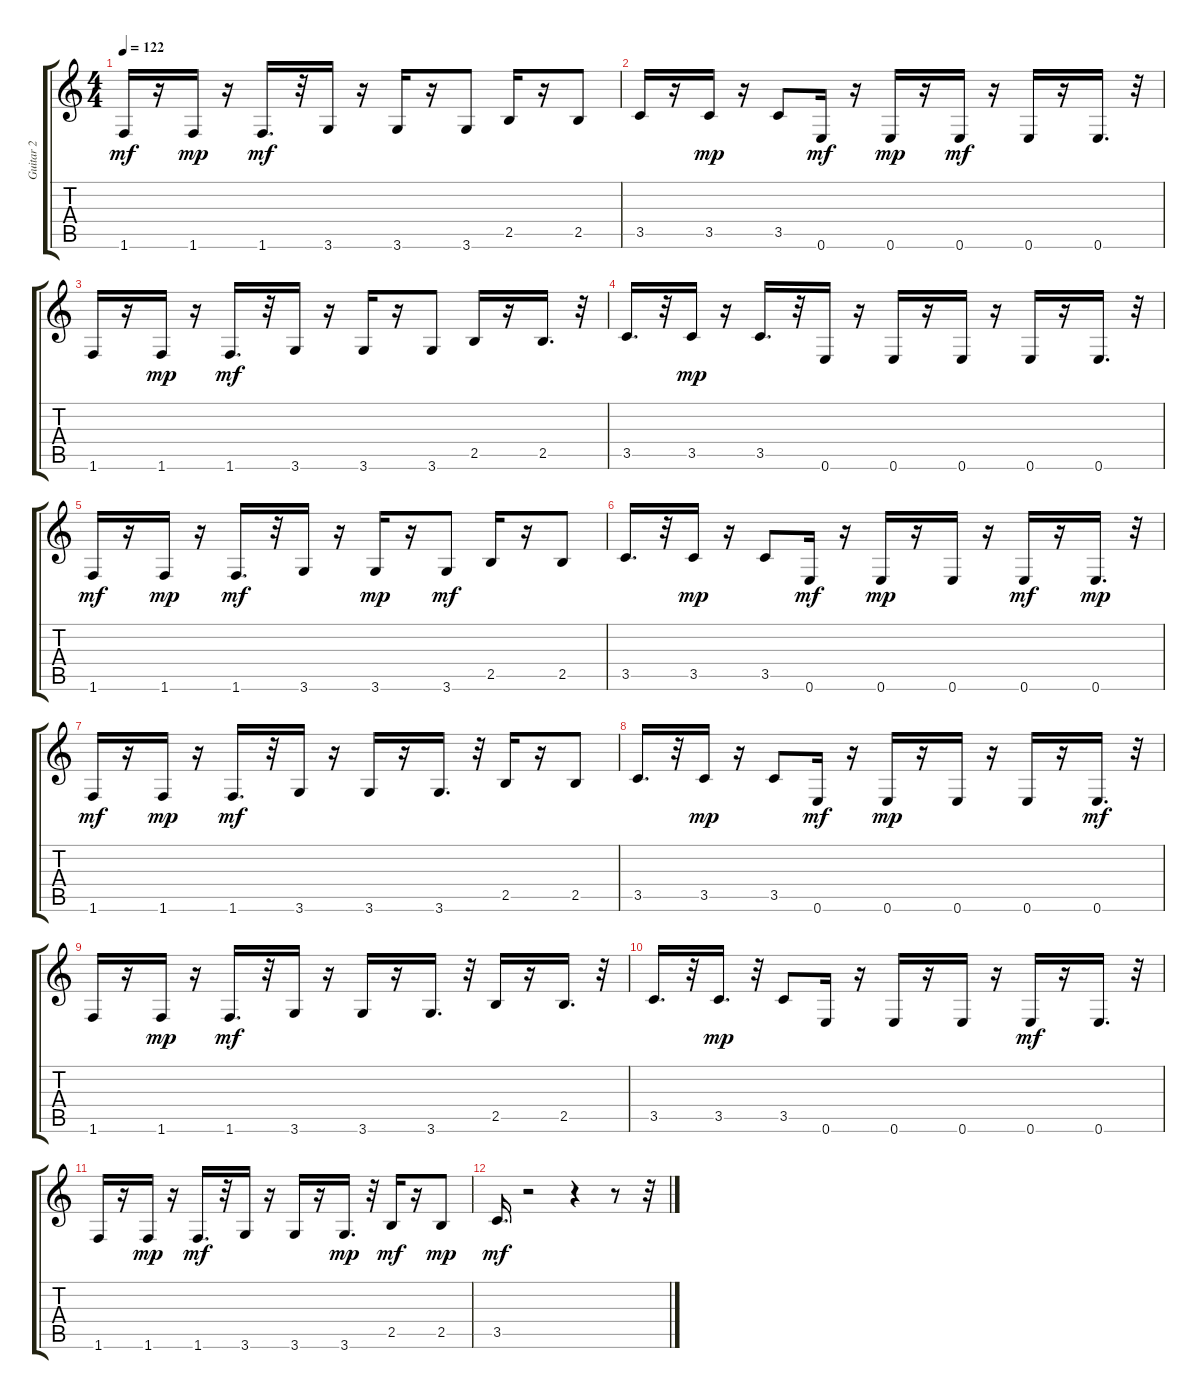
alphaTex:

\track ("Guitar 2" "Guitar 2") {instrument overdrivenguitar}
\staff {score tabs}
\tuning (E4 B3 G3 D3 A2 E2) {hide}
\ts (4 4)
\tempo 122
\clef g2
\ks c
1.6.16{dy mf} r.16 1.6.16{dy mp} r.16 1.6.16{d dy mf} r.32 3.6.16 r.16 3.6.16 r.16 3.6.8 2.5.16 r.16 2.5.8 |
3.5.16 r.16 3.5.16{dy mp} r.16 3.5.8 0.6.16{dy mf} r.16 0.6.16{dy mp} r.16 0.6.16{dy mf} r.16 0.6.16 r.16 0.6.16{d} r.32 |
1.6.16 r.16 1.6.16{dy mp} r.16 1.6.16{d dy mf} r.32 3.6.16 r.16 3.6.16 r.16 3.6.8 2.5.16 r.16 2.5.16{d} r.32 |
3.5.16{d} r.32 3.5.16{dy mp} r.16 3.5.16{d} r.32 0.6.16 r.16 0.6.16 r.16 0.6.16 r.16 0.6.16 r.16 0.6.16{d} r.32 |
1.6.16{dy mf} r.16 1.6.16{dy mp} r.16 1.6.16{d dy mf} r.32 3.6.16 r.16 3.6.16{dy mp} r.16 3.6.8{dy mf} 2.5.16 r.16 2.5.8 |
3.5.16{d} r.32 3.5.16{dy mp} r.16 3.5.8 0.6.16{dy mf} r.16 0.6.16{dy mp} r.16 0.6.16 r.16 0.6.16{dy mf} r.16 0.6.16{d dy mp} r.32 |
1.6.16{dy mf} r.16 1.6.16{dy mp} r.16 1.6.16{d dy mf} r.32 3.6.16 r.16 3.6.16 r.16 3.6.16{d} r.32 2.5.16 r.16 2.5.8 |
3.5.16{d} r.32 3.5.16{dy mp} r.16 3.5.8 0.6.16{dy mf} r.16 0.6.16{dy mp} r.16 0.6.16 r.16 0.6.16 r.16 0.6.16{d dy mf} r.32 |
1.6.16 r.16 1.6.16{dy mp} r.16 1.6.16{d dy mf} r.32 3.6.16 r.16 3.6.16 r.16 3.6.16{d} r.32 2.5.16 r.16 2.5.16{d} r.32 |
3.5.16{d} r.32 3.5.16{d dy mp} r.32 3.5.8 0.6.16 r.16 0.6.16 r.16 0.6.16 r.16 0.6.16{dy mf} r.16 0.6.16{d} r.32 |
1.6.16 r.16 1.6.16{dy mp} r.16 1.6.16{d dy mf} r.32 3.6.16 r.16 3.6.16 r.16 3.6.16{d dy mp} r.32 2.5.16{dy mf} r.16 2.5.8{dy mp} |
3.5.16{d dy mf} r.2 r.4 r.8 r.32
